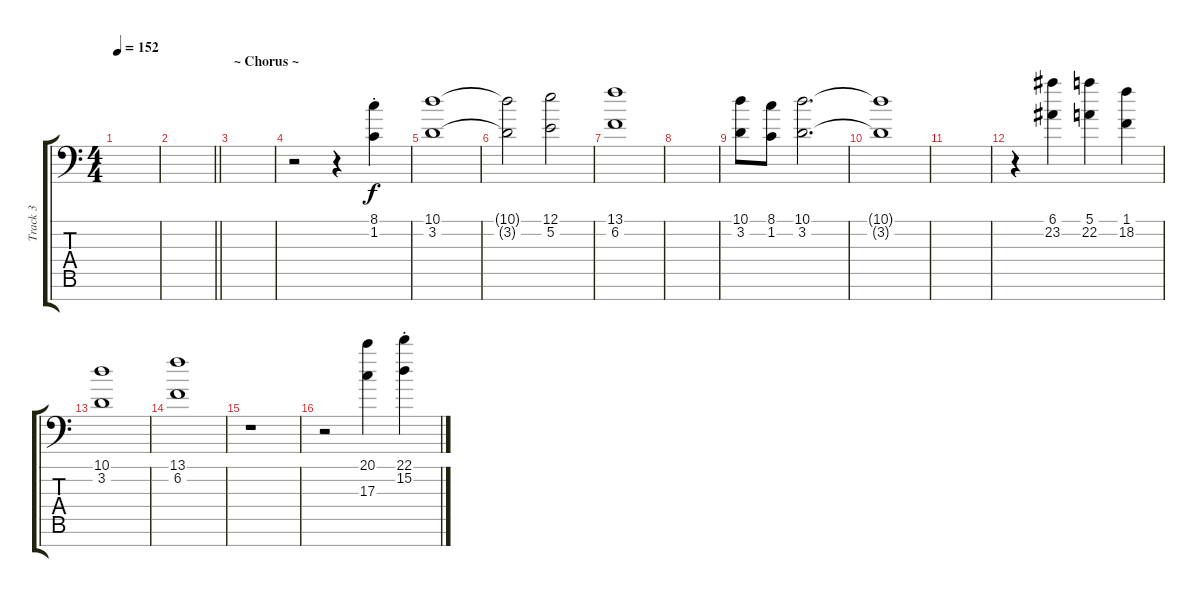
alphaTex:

\track ("Track 3" "Track 3") {instrument brasssection}
\staff {score tabs}
\tuning (E4 B3 G3 D3 A2 E2 A1) {hide}
\ts (4 4)
\tempo 152
\clef f4
\ks c
|
\barLineRight lightlight
|
\section ("" "~ Chorus ~")
|
r.2 r.4 (8.1{st} 1.2{st}).4 |
(10.1 3.2).1 |
(10.1{t} 3.2{t}).2 (12.1 5.2).2 |
(13.1 6.2).1 |
|
(10.1 3.2).8 (8.1 1.2).8 (10.1 3.2).2{d} |
(10.1{t} 3.2{t}).1 |
|
r.4 (6.1 23.2).4 (5.1 22.2).4 (1.1 18.2).4 |
(10.1 3.2).1 |
(13.1 6.2).1 |
r.1 |
r.2 (20.1 17.3).4 (22.1{st} 15.2{st}).4
